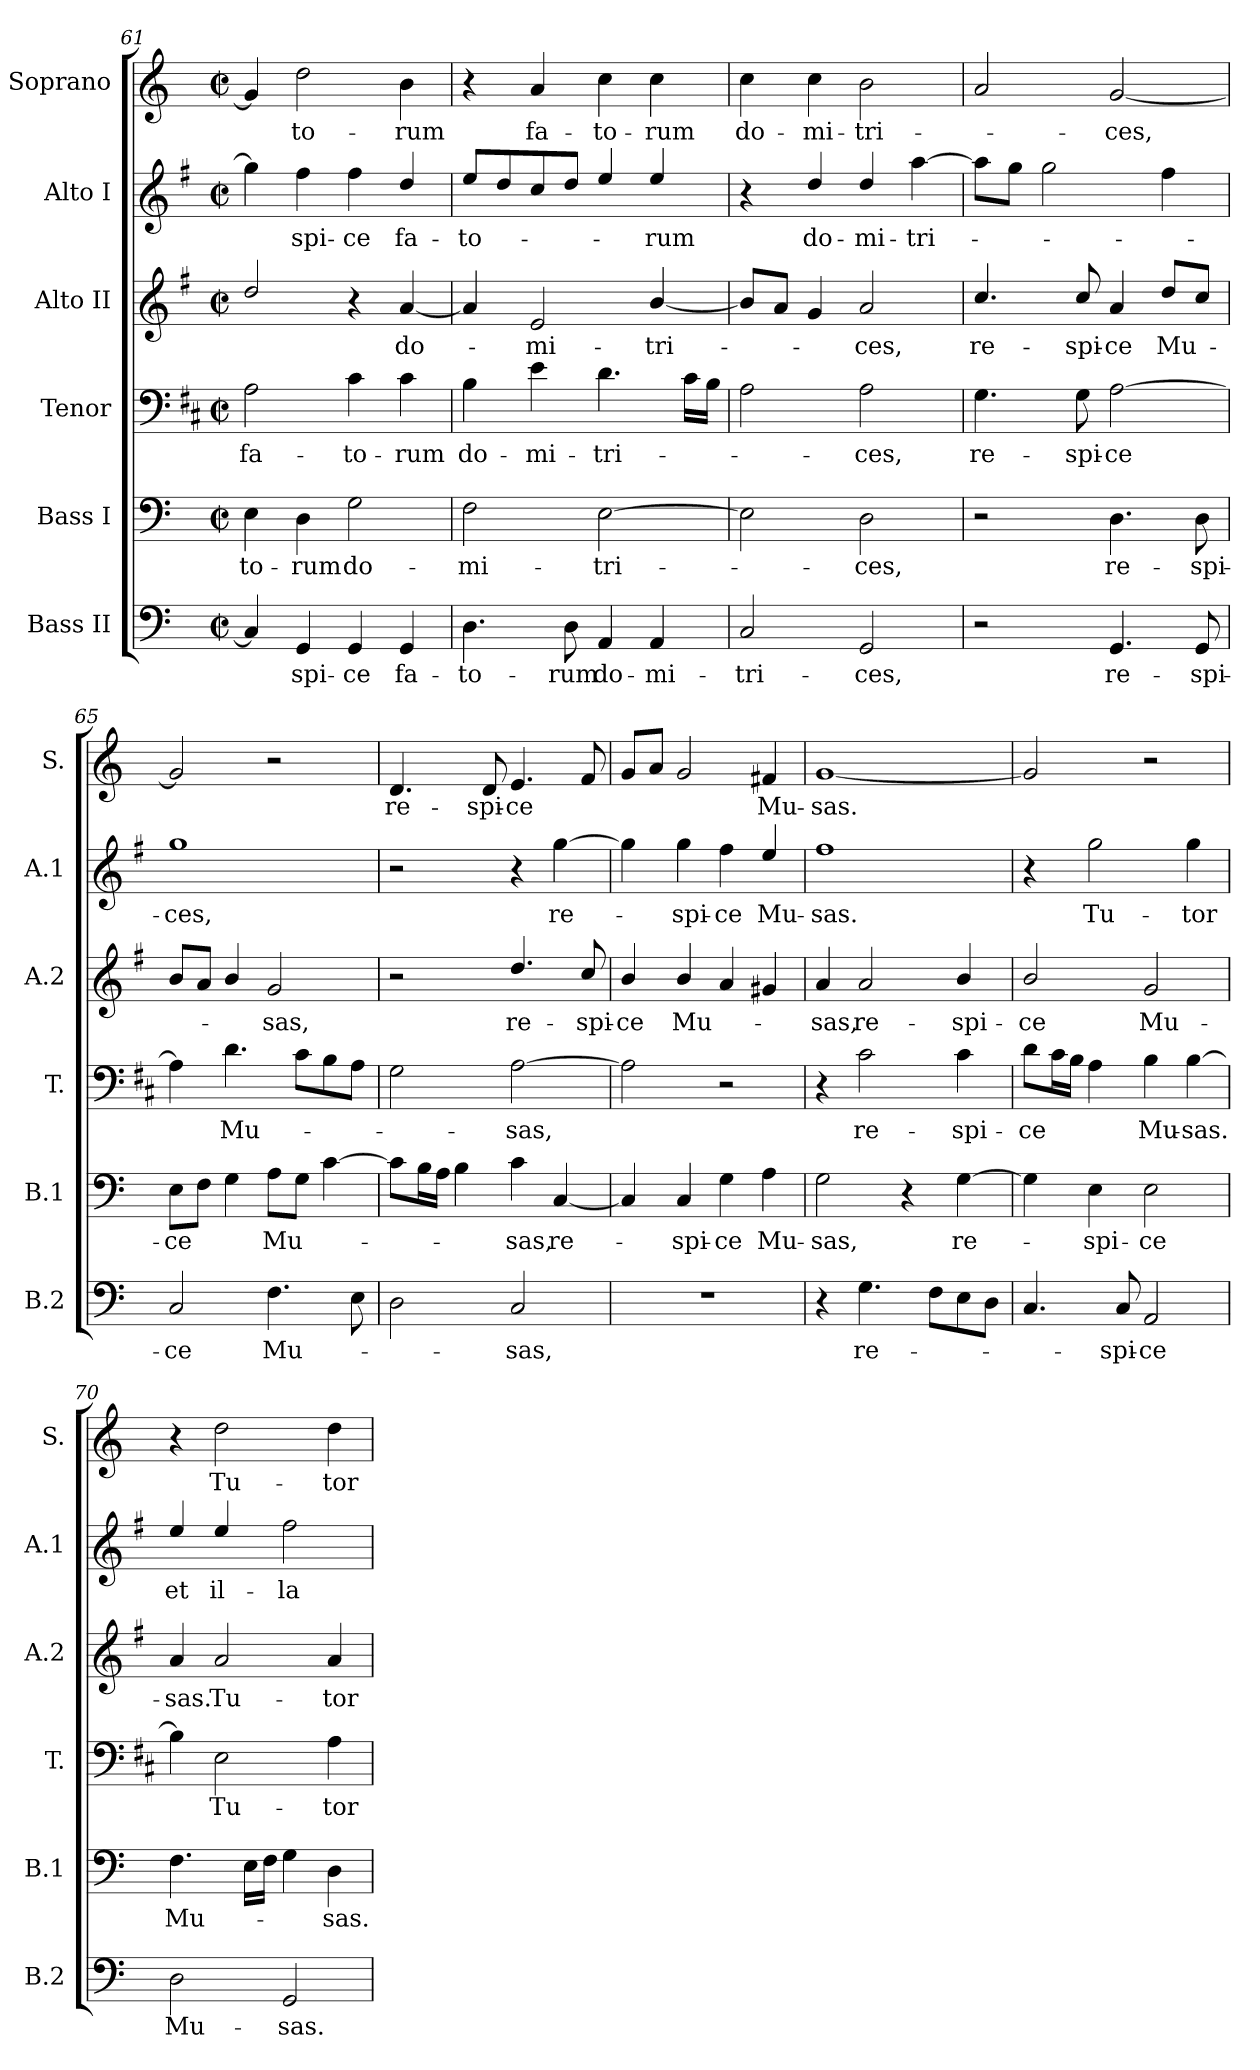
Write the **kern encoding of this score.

**kern	**text	**kern	**text	**kern	**text	**kern	**text	**kern	**text	**kern	**text
*part6	*part6	*part5	*part5	*part4	*part4	*part3	*part3	*part2	*part2	*part1	*part1
*staff6	*staff6	*staff5	*staff5	*staff4	*staff4	*staff3	*staff3	*staff2	*staff2	*staff1	*staff1
*I"Bass II	*	*I"Bass I	*	*I"Tenor	*	*I"Alto II	*	*I"Alto I	*	*I"Soprano	*
*I'B.2	*	*I'B.1	*	*I'T.	*	*I'A.2	*	*I'A.1	*	*I'S.	*
*clefF4	*	*clefF4	*	*clefF4	*	*clefG2	*	*clefG2	*	*clefG2	*
*	*	*	*	*ITrd1c2	*	*ITrd4c7	*	*ITrd4c7	*	*	*
*k[]	*	*k[]	*	*k[]	*	*k[]	*	*k[]	*	*k[]	*
*C:	*	*C:	*	*C:	*	*C:	*	*C:	*	*C:	*
*M2/2	*	*M2/2	*	*M2/2	*	*M2/2	*	*M2/2	*	*M2/2	*
*met(c|)	*	*met(c|)	*	*met(c|)	*	*met(c|)	*	*met(c|)	*	*met(c|)	*
=61	=61	=61	=61	=61	=61	=61	=61	=61	=61	=61	=61
!	!	!	!LO:LY:b	!	!LO:LY:b	!	!	!	!	!	!
4C/]	.	4E\	-to-	2G\	fa-	2g/	.	4cc\]	.	4g/]	.
!	!LO:LY:b	!	!LO:LY:b	!	!	!	!	!	!LO:LY:b	!	!LO:LY:b
4GG/	-spi-	4D\	-rum	.	.	.	.	4b\	-spi-	2dd\	-to-
!	!LO:LY:b	!	!LO:LY:b	!	!LO:LY:b	!	!	!	!LO:LY:b	!	!
4GG/	-ce	2G\	do-	4B\	-to-	4r	.	4b\	-ce	.	.
!	!LO:LY:b	!	!	!	!LO:LY:b	!	!LO:LY:b	!	!LO:LY:b	!	!LO:LY:b
4GG/	fa-	.	.	4B\	-rum	[4d/	do-	4g/	fa-	4b\	-rum
=62	=62	=62	=62	=62	=62	=62	=62	=62	=62	=62	=62
!	!LO:LY:b	!	!LO:LY:b	!	!LO:LY:b	!	!	!	!LO:LY:b	!	!
4.D\	-to-	2F\	-mi-	4A\	do-	4d/]	.	8a/L	-to-	4r	.
.	.	.	.	.	.	.	.	8g/	.	.	.
!	!	!	!	!	!LO:LY:b	!	!LO:LY:b	!	!	!	!LO:LY:b
.	.	.	.	4d\	-mi-	2A/	-mi-	8f/	.	4a/	fa-
!	!LO:LY:b	!	!	!	!	!	!	!	!	!	!
8D\	-rum	.	.	.	.	.	.	8g/J	.	.	.
!	!LO:LY:b	!	!LO:LY:b	!	!LO:LY:b	!	!	!	!	!	!LO:LY:b
4AA/	do-	[2E\	-tri-	4.c\	-tri-	.	.	4a/	.	4cc\	-to-
!	!LO:LY:b	!	!	!	!	!	!LO:LY:b	!	!LO:LY:b	!	!LO:LY:b
4AA/	-mi-	.	.	.	.	[4e/	-tri-	4a/	-rum	4cc\	-rum
.	.	.	.	16B\LL	.	.	.	.	.	.	.
.	.	.	.	16A\JJ	.	.	.	.	.	.	.
=63	=63	=63	=63	=63	=63	=63	=63	=63	=63	=63	=63
!	!LO:LY:b	!	!	!	!	!	!	!	!	!	!LO:LY:b
2C/	-tri-	2E\]	.	2G\	.	8e/L]	.	4r	.	4cc\	do-
.	.	.	.	.	.	8d/J	.	.	.	.	.
!	!	!	!	!	!	!	!	!	!LO:LY:b	!	!LO:LY:b
.	.	.	.	.	.	4c/	.	4g/	do-	4cc\	-mi-
!	!LO:LY:b	!	!LO:LY:b	!	!LO:LY:b	!	!LO:LY:b	!	!LO:LY:b	!	!LO:LY:b
2GG/	-ces,	2D\	-ces,	2G\	-ces,	2d/	-ces,	4g/	-mi-	2b\	-tri-
!	!	!	!	!	!	!	!	!	!LO:LY:b	!	!
.	.	.	.	.	.	.	.	[4dd\	-tri-	.	.
!!LO:PB:g=z
=64	=64	=64	=64	=64	=64	=64	=64	=64	=64	=64	=64
!	!	!	!	!	!LO:LY:b	!	!LO:LY:b	!	!	!	!
2r	.	2r	.	4.F\	re-	4.f/	re-	8dd\L]	.	2a/	.
.	.	.	.	.	.	.	.	8cc\J	.	.	.
.	.	.	.	.	.	.	.	2cc\	.	.	.
!	!	!	!	!	!LO:LY:b	!	!LO:LY:b	!	!	!	!
.	.	.	.	8F\	-spi-	8f/	-spi-	.	.	.	.
!	!LO:LY:b	!	!LO:LY:b	!	!LO:LY:b	!	!LO:LY:b	!	!	!	!LO:LY:b
4.GG/	re-	4.D\	re-	[2G\	-ce	4d/	-ce	.	.	[2g/	-ces,
!	!	!	!	!	!	!	!LO:LY:b	!	!	!	!
.	.	.	.	.	.	8g/L	Mu-	4b\	.	.	.
!	!LO:LY:b	!	!LO:LY:b	!	!	!	!	!	!	!	!
8GG/	-spi-	8D\	-spi-	.	.	8f/J	.	.	.	.	.
=65	=65	=65	=65	=65	=65	=65	=65	=65	=65	=65	=65
!	!LO:LY:b	!	!LO:LY:b	!	!	!	!	!	!LO:LY:b	!	!
2C/	-ce	8E\L	-ce	4G\]	.	8e/L	.	1cc	-ces,	2g/]	.
.	.	8F\J	.	.	.	8d/J	.	.	.	.	.
!	!	!	!	!	!LO:LY:b	!	!	!	!	!	!
.	.	4G\	.	4.c\	Mu-	4e/	.	.	.	.	.
!	!LO:LY:b	!	!LO:LY:b	!	!	!	!LO:LY:b	!	!	!	!
4.F\	Mu-	8A\L	Mu-	.	.	2c/	-sas,	.	.	2r	.
.	.	8G\J	.	8B\L	.	.	.	.	.	.	.
.	.	[4c\	.	8A\	.	.	.	.	.	.	.
8E\	.	.	.	8G\J	.	.	.	.	.	.	.
=66	=66	=66	=66	=66	=66	=66	=66	=66	=66	=66	=66
!	!	!	!	!	!	!	!	!	!	!	!LO:LY:b
2D\	.	8c\L]	.	2F\	.	2r	.	2r	.	4.d/	re-
.	.	16B\L	.	.	.	.	.	.	.	.	.
.	.	16A\JJ	.	.	.	.	.	.	.	.	.
.	.	4B\	.	.	.	.	.	.	.	.	.
!	!	!	!	!	!	!	!	!	!	!	!LO:LY:b
.	.	.	.	.	.	.	.	.	.	8d/	-spi-
!	!LO:LY:b	!	!LO:LY:b	!	!LO:LY:b	!	!LO:LY:b	!	!	!	!LO:LY:b
2C/	-sas,	4c\	-sas,	[2G\	-sas,	4.g/	re-	4r	.	4.e/	-ce
!	!	!	!LO:LY:b	!	!	!	!	!	!LO:LY:b	!	!
.	.	[4C/	re-	.	.	.	.	[4cc\	re-	.	.
!	!	!	!	!	!	!	!LO:LY:b	!	!	!	!
.	.	.	.	.	.	8f/	-spi-	.	.	8f/	.
=67	=67	=67	=67	=67	=67	=67	=67	=67	=67	=67	=67
!	!	!	!	!	!	!	!LO:LY:b	!	!	!	!
1r	.	4C/]	.	2G\]	.	4e/	-ce	4cc\]	.	8g/L	.
.	.	.	.	.	.	.	.	.	.	8a/J	.
!	!	!	!LO:LY:b	!	!	!	!LO:LY:b	!	!LO:LY:b	!	!
.	.	4C/	-spi-	.	.	4e/	Mu-	4cc\	-spi-	2g/	.
!	!	!	!LO:LY:b	!	!	!	!	!	!LO:LY:b	!	!
.	.	4G\	-ce	2r	.	4d/	.	4b\	-ce	.	.
!	!	!	!LO:LY:b	!	!	!	!	!	!LO:LY:b	!	!LO:LY:b
.	.	4A\	Mu-	.	.	4c#X/	.	4a/	Mu-	4f#X/	Mu-
=68	=68	=68	=68	=68	=68	=68	=68	=68	=68	=68	=68
!	!	!	!LO:LY:b	!	!	!	!LO:LY:b	!	!LO:LY:b	!	!LO:LY:b
4r	.	2G\	-sas,	4r	.	4d/	-sas,	1b	-sas.	[1g	-sas.
!	!LO:LY:b	!	!	!	!LO:LY:b	!	!LO:LY:b	!	!	!	!
4.G\	re-	.	.	2B\	re-	2d/	re-	.	.	.	.
.	.	4r	.	.	.	.	.	.	.	.	.
8F\L	.	.	.	.	.	.	.	.	.	.	.
!	!	!	!LO:LY:b	!	!LO:LY:b	!	!LO:LY:b	!	!	!	!
8E\	.	[4G\	re-	4B\	-spi-	4e/	-spi-	.	.	.	.
8D\J	.	.	.	.	.	.	.	.	.	.	.
=69	=69	=69	=69	=69	=69	=69	=69	=69	=69	=69	=69
!	!	!	!	!	!LO:LY:b	!	!LO:LY:b	!	!	!	!
4.C/	.	4G\]	.	8c\L	-ce	2e/	-ce	4r	.	2g/]	.
.	.	.	.	16B\L	.	.	.	.	.	.	.
.	.	.	.	16A\JJ	.	.	.	.	.	.	.
!	!	!	!LO:LY:b	!	!	!	!	!	!LO:LY:b	!	!
.	.	4E\	-spi-	4G\	.	.	.	2cc\	Tu-	.	.
!	!LO:LY:b	!	!	!	!	!	!	!	!	!	!
8C/	-spi-	.	.	.	.	.	.	.	.	.	.
!	!LO:LY:b	!	!LO:LY:b	!	!LO:LY:b	!	!LO:LY:b	!	!	!	!
2AA/	-ce	2E\	-ce	4A\	Mu-	2c/	Mu-	.	.	2r	.
!	!	!	!	!	!LO:LY:b	!	!	!	!LO:LY:b	!	!
.	.	.	.	[4A\	-sas.	.	.	4cc\	-tor	.	.
!!LO:LB:g=z
=70	=70	=70	=70	=70	=70	=70	=70	=70	=70	=70	=70
!	!LO:LY:b	!	!LO:LY:b	!	!	!	!LO:LY:b	!	!LO:LY:b	!	!
2D\	Mu-	4.F\	Mu-	4A\]	.	4d/	-sas.	4a/	et	4r	.
!	!	!	!	!	!LO:LY:b	!	!LO:LY:b	!	!LO:LY:b	!	!LO:LY:b
.	.	.	.	2D\	Tu-	2d/	Tu-	4a/	il-	2dd\	Tu-
.	.	16E\LL	.	.	.	.	.	.	.	.	.
.	.	16F\JJ	.	.	.	.	.	.	.	.	.
!	!LO:LY:b	!	!	!	!	!	!	!	!LO:LY:b	!	!
2GG/	-sas.	4G\	.	.	.	.	.	2b\	-la-	.	.
!	!	!	!LO:LY:b	!	!LO:LY:b	!	!LO:LY:b	!	!	!	!LO:LY:b
.	.	4D\	-sas.	4G\	-tor	4d/	-tor	.	.	4dd\	-tor
=	=	=	=	=	=	=	=	=	=	=	=
*-	*-	*-	*-	*-	*-	*-	*-	*-	*-	*-	*-
